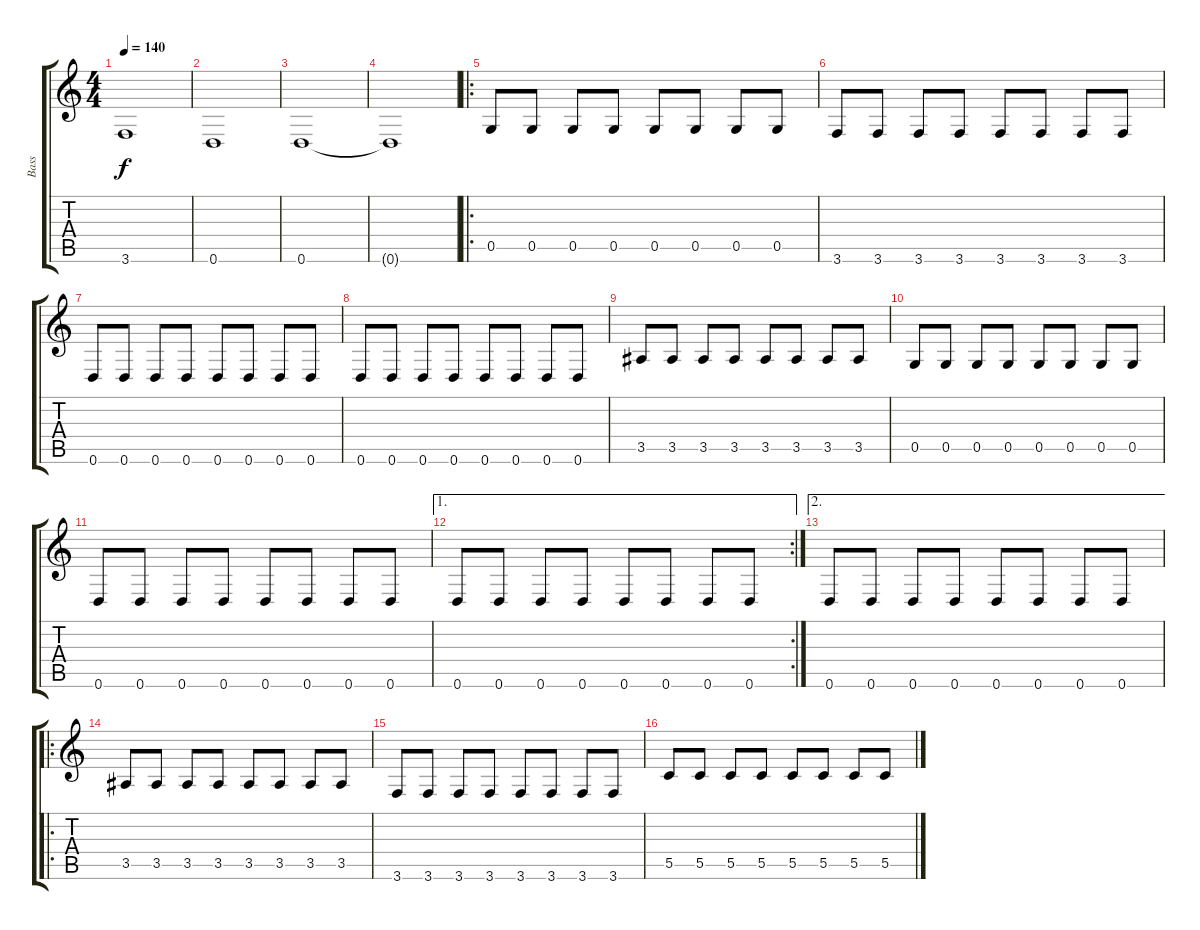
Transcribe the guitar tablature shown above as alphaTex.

\track ("Bass" "Bass") {instrument electricbassfinger}
\staff {score tabs}
\tuning (D4 A3 F3 C3 G2 D2) {hide}
\ts (4 4)
\tempo 140
\clef g2
\ks c
3.6.1{dy f} |
0.6.1 |
0.6.1 |
0.6{t}.1 |
\ro
0.5.8 0.5.8 0.5.8 0.5.8 0.5.8 0.5.8 0.5.8 0.5.8 |
3.6.8 3.6.8 3.6.8 3.6.8 3.6.8 3.6.8 3.6.8 3.6.8 |
0.6.8 0.6.8 0.6.8 0.6.8 0.6.8 0.6.8 0.6.8 0.6.8 |
0.6.8 0.6.8 0.6.8 0.6.8 0.6.8 0.6.8 0.6.8 0.6.8 |
3.5.8 3.5.8 3.5.8 3.5.8 3.5.8 3.5.8 3.5.8 3.5.8 |
0.5.8 0.5.8 0.5.8 0.5.8 0.5.8 0.5.8 0.5.8 0.5.8 |
0.6.8 0.6.8 0.6.8 0.6.8 0.6.8 0.6.8 0.6.8 0.6.8 |
\ae 1
\rc 2
0.6.8 0.6.8 0.6.8 0.6.8 0.6.8 0.6.8 0.6.8 0.6.8 |
\ae 2
0.6.8 0.6.8 0.6.8 0.6.8 0.6.8 0.6.8 0.6.8 0.6.8 |
\ro
3.5.8 3.5.8 3.5.8 3.5.8 3.5.8 3.5.8 3.5.8 3.5.8 |
3.6.8 3.6.8 3.6.8 3.6.8 3.6.8 3.6.8 3.6.8 3.6.8 |
5.5.8 5.5.8 5.5.8 5.5.8 5.5.8 5.5.8 5.5.8 5.5.8
